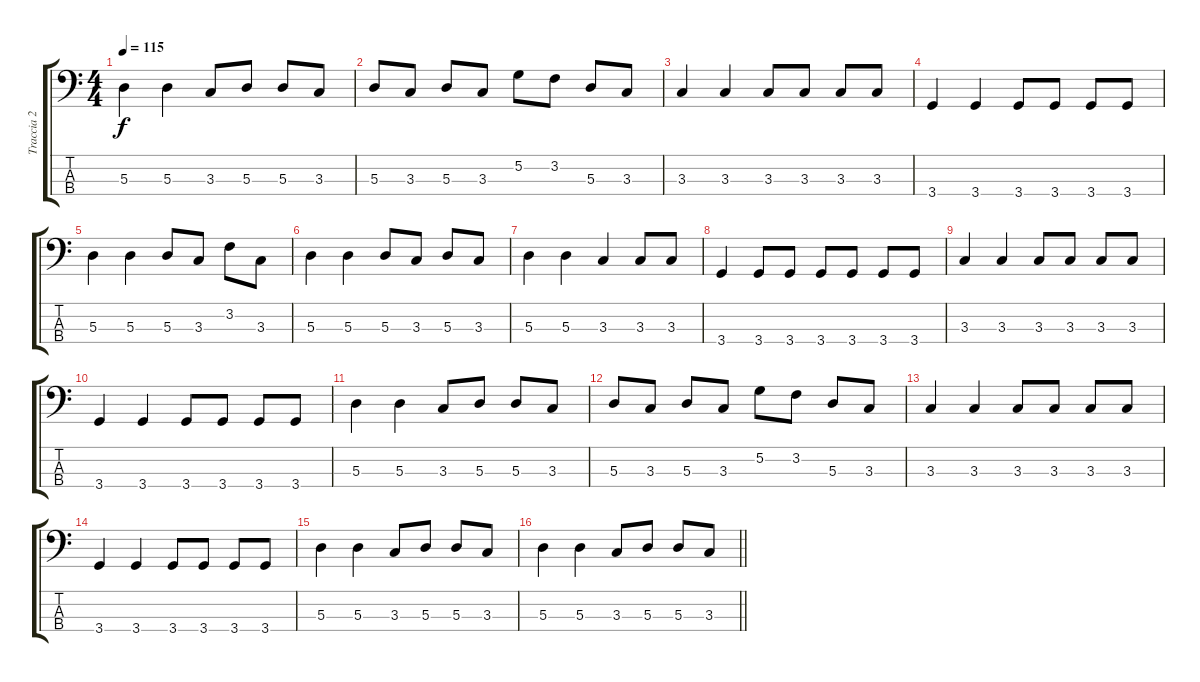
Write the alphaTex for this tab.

\track ("Traccia 2" "Traccia 2") {instrument electricbasspick}
\staff {score tabs}
\tuning (G2 D2 A1 E1) {hide}
\ts (4 4)
\tempo 115
\clef f4
\ks c
5.3.4{dy f} 5.3.4 3.3.8 5.3.8 5.3.8 3.3.8 |
5.3.8 3.3.8 5.3.8 3.3.8 5.2.8 3.2.8 5.3.8 3.3.8 |
3.3.4 3.3.4 3.3.8 3.3.8 3.3.8 3.3.8 |
3.4.4 3.4.4 3.4.8 3.4.8 3.4.8 3.4.8 |
5.3.4 5.3.4 5.3.8 3.3.8 3.2.8 3.3.8 |
5.3.4 5.3.4 5.3.8 3.3.8 5.3.8 3.3.8 |
5.3.4 5.3.4 3.3.4 3.3.8 3.3.8 |
3.4.4 3.4.8 3.4.8 3.4.8 3.4.8 3.4.8 3.4.8 |
3.3.4 3.3.4 3.3.8 3.3.8 3.3.8 3.3.8 |
3.4.4 3.4.4 3.4.8 3.4.8 3.4.8 3.4.8 |
5.3.4 5.3.4 3.3.8 5.3.8 5.3.8 3.3.8 |
5.3.8 3.3.8 5.3.8 3.3.8 5.2.8 3.2.8 5.3.8 3.3.8 |
3.3.4 3.3.4 3.3.8 3.3.8 3.3.8 3.3.8 |
3.4.4 3.4.4 3.4.8 3.4.8 3.4.8 3.4.8 |
5.3.4 5.3.4 3.3.8 5.3.8 5.3.8 3.3.8 |
\barLineRight lightlight
5.3.4 5.3.4 3.3.8 5.3.8 5.3.8 3.3.8
